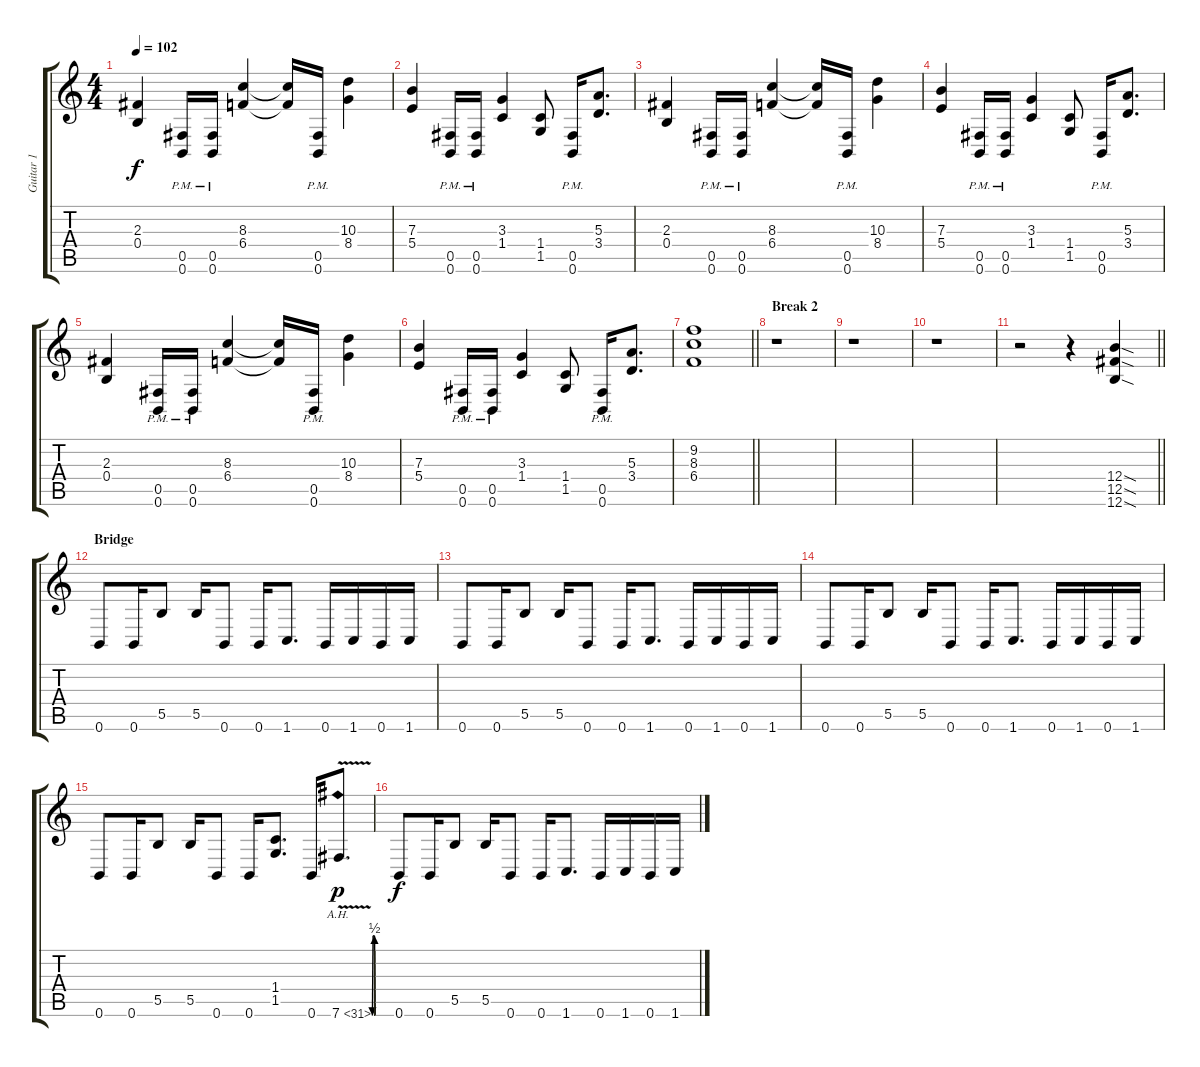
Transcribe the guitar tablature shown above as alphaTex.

\track ("Guitar 1" "Guitar 1") {instrument distortionguitar}
\staff {score tabs}
\tuning (Db4 Ab3 E3 B2 Gb2 B1) {hide}
\ts (4 4)
\tempo 102
\clef g2
\ks c
(2.3 0.4).4{dy f} (0.5{pm} 0.6{pm}).16 (0.5{pm} 0.6{pm}).16 (8.3 6.4).4 (8.3{t} 6.4{t}).16 (0.5{pm} 0.6{pm}).16 (10.3 8.4).4 |
(7.3 5.4).4 (0.5{pm} 0.6{pm}).16 (0.5{pm} 0.6{pm}).16 (3.3 1.4).4 (1.4 1.5).8 (0.5{pm} 0.6{pm}).16 (5.3 3.4).8{d} |
(2.3 0.4).4 (0.5{pm} 0.6{pm}).16 (0.5{pm} 0.6{pm}).16 (8.3 6.4).4 (8.3{t} 6.4{t}).16 (0.5{pm} 0.6{pm}).16 (10.3 8.4).4 |
(7.3 5.4).4 (0.5{pm} 0.6{pm}).16 (0.5{pm} 0.6{pm}).16 (3.3 1.4).4 (1.4 1.5).8 (0.5{pm} 0.6{pm}).16 (5.3 3.4).8{d} |
(2.3 0.4).4 (0.5{pm} 0.6{pm}).16 (0.5{pm} 0.6{pm}).16 (8.3 6.4).4 (8.3{t} 6.4{t}).16 (0.5{pm} 0.6{pm}).16 (10.3 8.4).4 |
(7.3 5.4).4 (0.5{pm} 0.6{pm}).16 (0.5{pm} 0.6{pm}).16 (3.3 1.4).4 (1.4 1.5).8 (0.5{pm} 0.6{pm}).16 (5.3 3.4).8{d} |
\barLineRight lightlight
(9.2 8.3 6.4).1 |
\section ("" "Break 2")
r.1 |
r.1 |
r.1 |
\barLineRight lightlight
r.2 r.4 (12.4{sod} 12.5{sod} 12.6{sod}).4 |
\section ("" "Bridge")
0.6.8 0.6.16 5.5.8 5.5.16 0.6.8 0.6.16 1.6.8{d} 0.6.16 1.6.16 0.6.16 1.6.16 |
0.6.8 0.6.16 5.5.8 5.5.16 0.6.8 0.6.16 1.6.8{d} 0.6.16 1.6.16 0.6.16 1.6.16 |
0.6.8 0.6.16 5.5.8 5.5.16 0.6.8 0.6.16 1.6.8{d} 0.6.16 1.6.16 0.6.16 1.6.16 |
0.6.8 0.6.16 5.5.8 5.5.16 0.6.8 0.6.16 (1.4 1.5).8{d} 0.6.16 7.6{be (custom 0 0 7 0 14 2 20 2 28 2 35 0 44 0 60 0) ah 24 v}.8{d dy p} |
0.6.8{dy f} 0.6.16 5.5.8 5.5.16 0.6.8 0.6.16 1.6.8{d} 0.6.16 1.6.16 0.6.16 1.6.16
